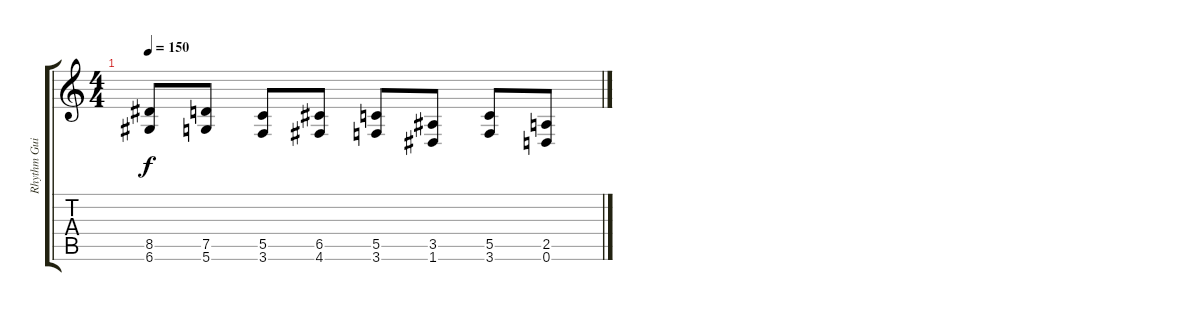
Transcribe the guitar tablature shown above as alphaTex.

\track ("Rhythm Guitar 1" "Rhythm Gui") {instrument distortionguitar}
\staff {score tabs}
\tuning (D4 A3 F3 C3 G2 D2) {hide}
\ts (4 4)
\tempo 150
\clef g2
\ks c
(8.5 6.6).8{dy f} (7.5 5.6).8 (5.5 3.6).8 (6.5 4.6).8 (5.5 3.6).8 (3.5 1.6).8 (5.5 3.6).8 (2.5 0.6).8
